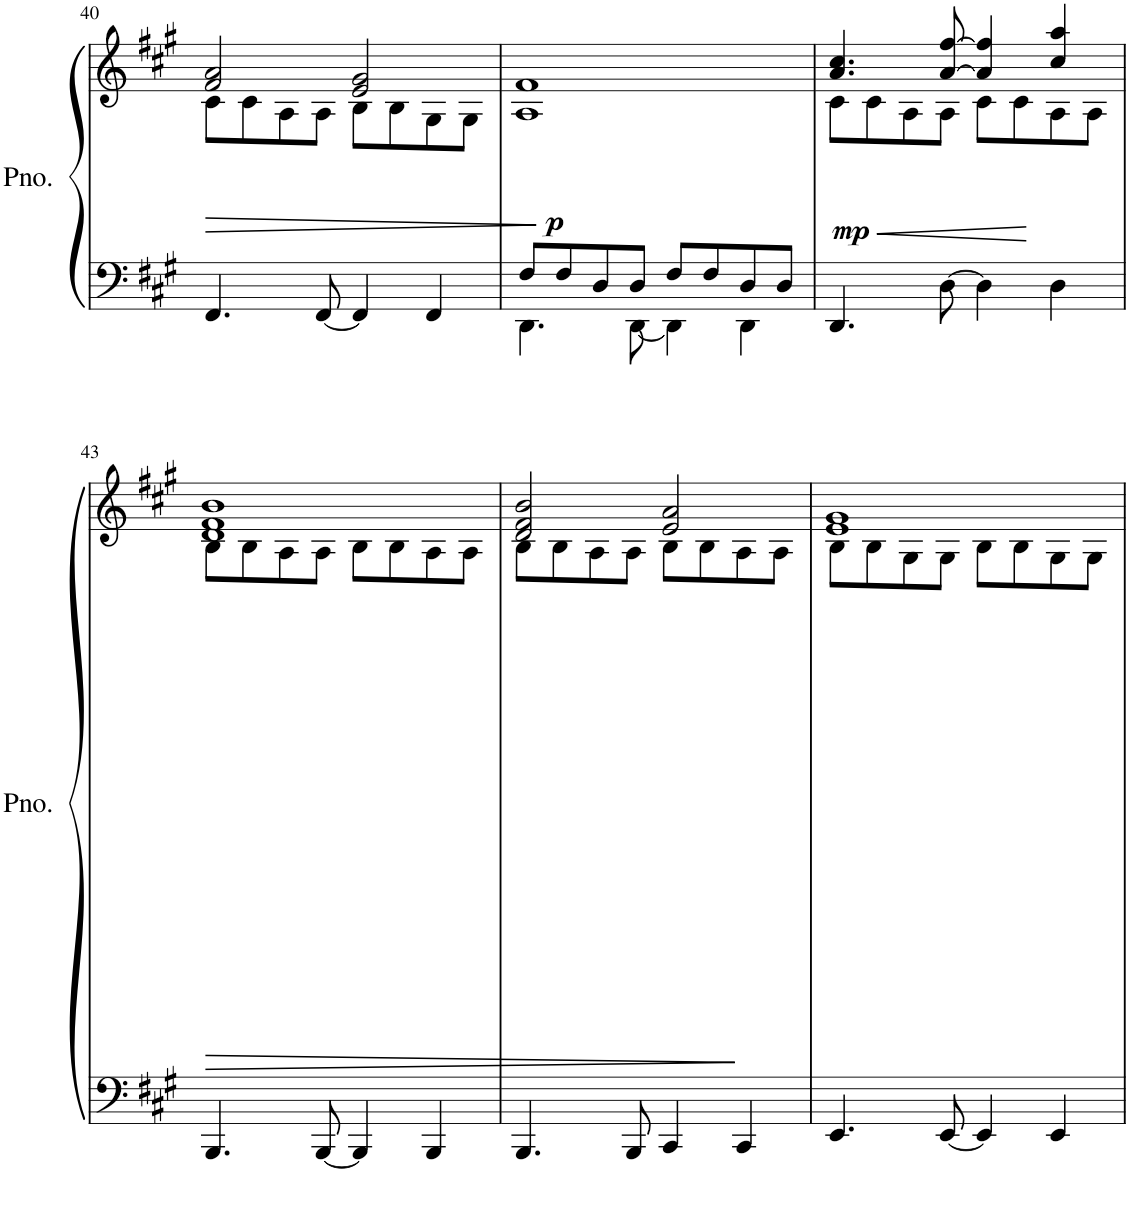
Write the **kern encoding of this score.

**kern	**kern	**dynam
*part1	*part1	*part1
*staff2	*staff1	*staff1/2
*I"Piano	*	*
*I'Pno.	*	*
!!LO:PB:g=z
*clefF4	*clefG2	*
*k[f#c#g#]	*k[f#c#g#]	*
*M4/4	*M4/4	*
=40	=40	=40
!	!	!LO:HP:b
*	*^	*
4.FF#/	2f#/ 2a/	8c#\L	>
.	.	8c#\	.
.	.	8A\	.
[8FF#/	.	8A\J	.
4FF#/]	2e/ 2g#/	8B\L	.
.	.	8B\	.
4FF#/	.	8G#\	.
.	.	8G#\J	.
=41	=41	=41	=41
*^	*	*	*
!	!	!	!	!LO:DY:b
*	*	*v	*v	*
4.DD\	8F#/L	1A 1f#	p
.	8F#/	.	.
.	8D/	.	.
[8DD\	8D/J	.	.
4DD\]	8F#/L	.	.
.	8F#/	.	.
4DD\	8D/	.	.
.	8D/J	.	.
=42	=42	=42	=42
!	!	!	!LO:HP:b
*	*	*^	*
!	!	!	!	!LO:DY:n=1:b
*v	*v	*	*	*
4.DD/	4.a/ 4.cc#/	8c#\L	< mp
.	.	8c#\	.
.	.	8A\	.
[8D\	[8a/ [8ff#/	8A\J	.
4D\]	4a/] 4ff#/]	8c#\L	.
.	.	8c#\	.
4D\	4cc#/ 4aa/	8A\	.
.	.	8A\J	.
*	*v	*v	*
.	.	]
!!LO:LB:g=z
=43	=43	=43
*	*^	*
4.BBB/	1d 1f# 1b	8B\L	.
.	.	8B\	.
.	.	8A\	.
[8BBB/	.	8A\J	.
4BBB/]	.	8B\L	.
.	.	8B\	.
4BBB/	.	8A\	.
.	.	8A\J	.
*	*v	*v	*
.	.	[
=44	=44	=44
*	*^	*
4.BBB/	2d/ 2f#/ 2b/	8B\L	.
.	.	8B\	.
.	.	8A\	.
8BBB/	.	8A\J	.
4CC#/	2e/ 2a/	8B\L	.
.	.	8B\	.
4CC#/	.	8A\	.
.	.	8A\J	.
=45	=45	=45	=45
4.EE/	1e 1g#	8B\L	.
.	.	8B\	.
.	.	8G#\	.
[8EE/	.	8G#\J	.
4EE/]	.	8B\L	.
.	.	8B\	.
4EE/	.	8G#\	.
.	.	8G#\J	.
*	*v	*v	*
=	=	=
*-	*-	*-
